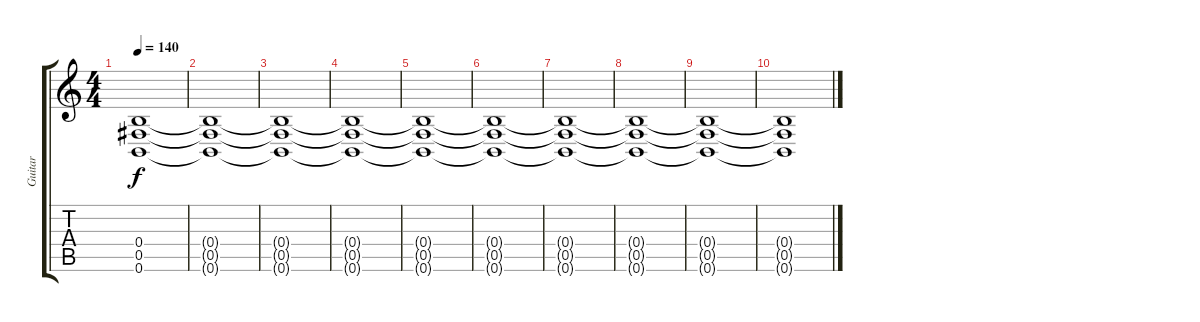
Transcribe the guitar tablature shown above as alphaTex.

\track ("Guitar " "Guitar ") {instrument distortionguitar}
\staff {score tabs}
\tuning (Db4 Ab3 E3 B2 Gb2 B1) {hide}
\ts (4 4)
\tempo 140
\clef g2
\ks c
(0.4{t} 0.5{t} 0.6{t}).1{dy f} |
(0.4{t} 0.5{t} 0.6{t}).1 |
(0.4{t} 0.5{t} 0.6{t}).1 |
(0.4{t} 0.5{t} 0.6{t}).1 |
(0.4{t} 0.5{t} 0.6{t}).1 |
(0.4{t} 0.5{t} 0.6{t}).1 |
(0.4{t} 0.5{t} 0.6{t}).1 |
(0.4{t} 0.5{t} 0.6{t}).1 |
(0.4{t} 0.5{t} 0.6{t}).1 |
(0.4{t} 0.5{t} 0.6{t}).1
